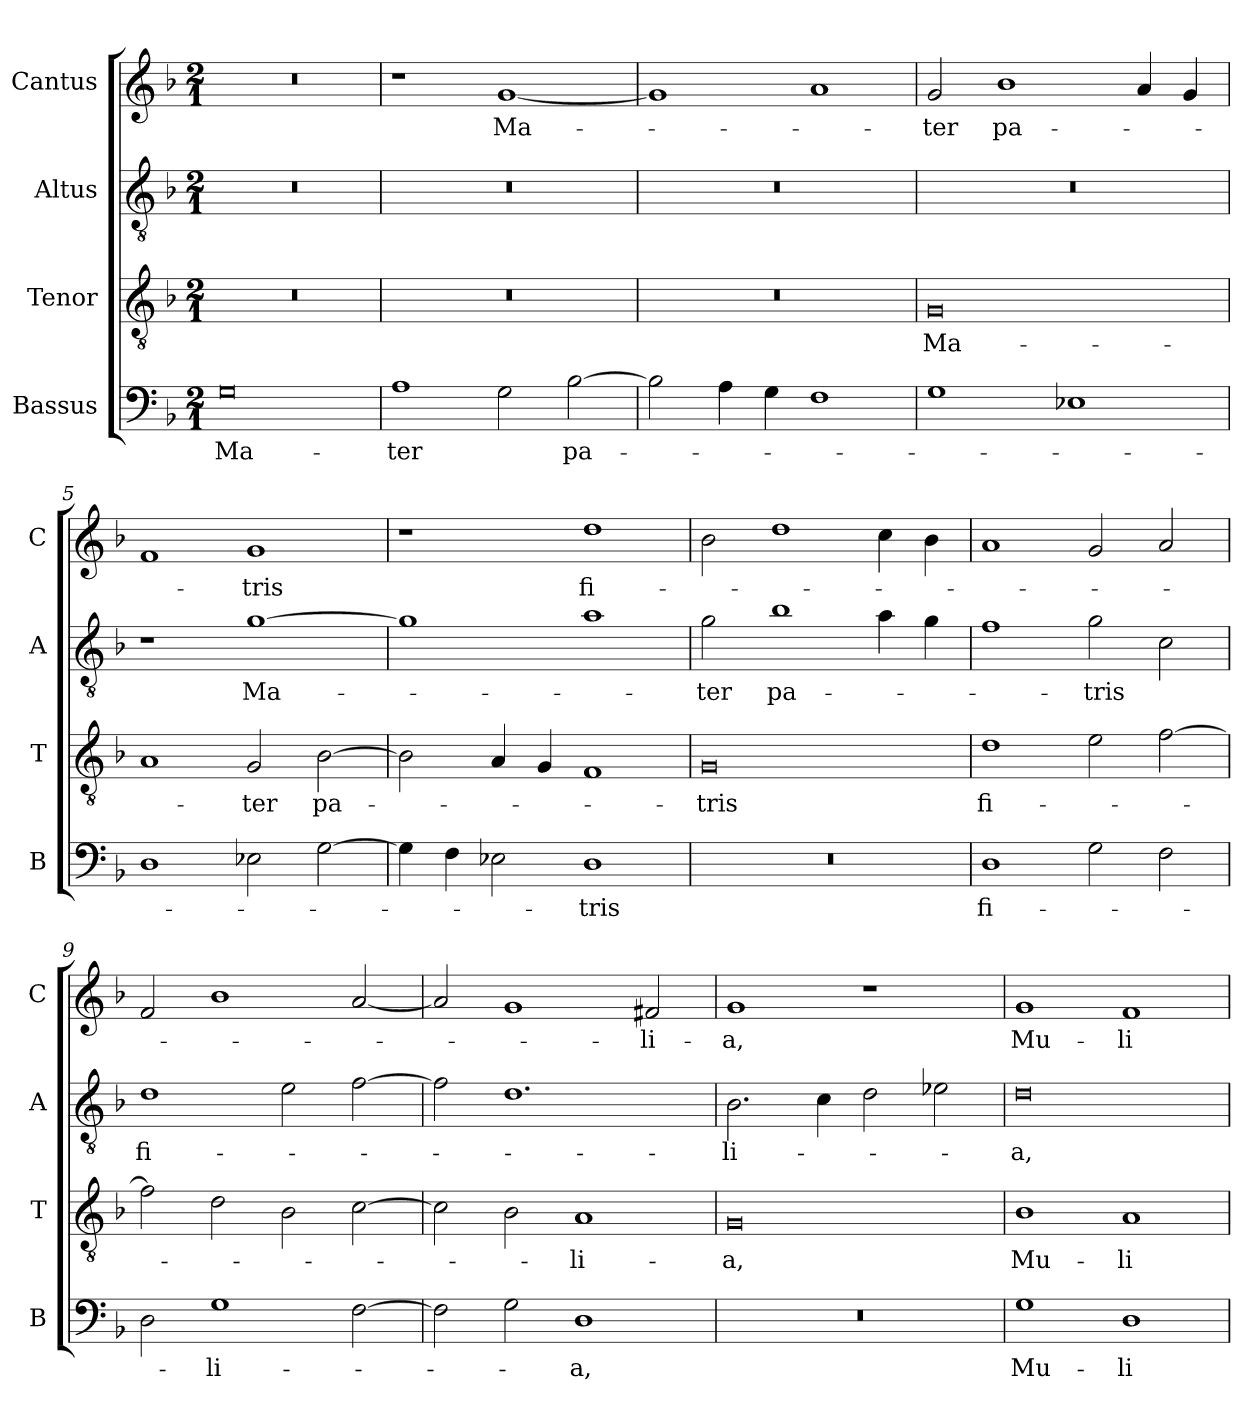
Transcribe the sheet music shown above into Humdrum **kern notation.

**kern	**text	**kern	**text	**kern	**text	**kern	**text
*part4	*part4	*part3	*part3	*part2	*part2	*part1	*part1
*staff4	*staff4	*staff3	*staff3	*staff2	*staff2	*staff1	*staff1
*I"Bassus	*	*I"Tenor	*	*I"Altus	*	*I"Cantus	*
*I'B	*	*I'T	*	*I'A	*	*I'C	*
*clefF4	*	*clefGv2	*	*clefGv2	*	*clefG2	*
*k[b-]	*	*k[b-]	*	*k[b-]	*	*k[b-]	*
*M2/1	*	*M2/1	*	*M2/1	*	*M2/1	*
=1	=1	=1	=1	=1	=1	=1	=1
0G	Ma-	0r	.	0r	.	0r	.
=2	=2	=2	=2	=2	=2	=2	=2
1A	ter	0r	.	0r	.	1r	.
2G	.	.	.	.	.	[1g	Ma-
[2B-	pa-	.	.	.	.	.	.
=3	=3	=3	=3	=3	=3	=3	=3
2B-]	.	0r	.	0r	.	1g]	.
4A	.	.	.	.	.	.	.
4G	.	.	.	.	.	.	.
1F	.	.	.	.	.	1a	.
=4	=4	=4	=4	=4	=4	=4	=4
1G	.	0G	Ma-	0r	.	2g	-ter
.	.	.	.	.	.	1b-	pa-
1E-X	.	.	.	.	.	.	.
.	.	.	.	.	.	4a	.
.	.	.	.	.	.	4g	.
!!LO:LB:g=z
=5	=5	=5	=5	=5	=5	=5	=5
1D	.	1A	.	1r	.	1f	.
2E-X	.	2G	-ter	[1g	Ma-	1g	-tris
[2G	.	[2B-	pa-	.	.	.	.
=6	=6	=6	=6	=6	=6	=6	=6
4G]	.	2B-]	.	1g]	.	1r	.
4F	.	.	.	.	.	.	.
2E-X	.	4A	.	.	.	.	.
.	.	4G	.	.	.	.	.
1D	-tris	1F	.	1a	.	1dd	fi-
=7	=7	=7	=7	=7	=7	=7	=7
0r	.	0G	-tris	2g	-ter	2b-	.
.	.	.	.	1b-	pa-	1dd	.
.	.	.	.	4a	.	4cc	.
.	.	.	.	4g	.	4b-	.
=8	=8	=8	=8	=8	=8	=8	=8
1D	fi-	1d	fi-	1f	.	1a	.
2G	.	2e	.	2g	-tris	2g	.
2F	.	[2f	.	2c	.	2a	.
!!LO:LB:g=z
=9	=9	=9	=9	=9	=9	=9	=9
2D	.	2f]	.	1d	fi-	2f	.
1G	-li-	2d	.	.	.	1b-	.
.	.	2B-	.	2e	.	.	.
[2F	.	[2c	.	[2f	.	[2a	.
=10	=10	=10	=10	=10	=10	=10	=10
2F]	.	2c]	.	2f]	.	2a]	.
2G	.	2B-	.	1.d	.	1g	.
1D	-a,	1A	-li-	.	.	.	.
.	.	.	.	.	.	2f#X	-li-
=11	=11	=11	=11	=11	=11	=11	=11
0r	.	0G	-a,	2.B-	-li-	1g	-a,
.	.	.	.	4c	.	.	.
.	.	.	.	2d	.	1r	.
.	.	.	.	2e-X	.	.	.
=12	=12	=12	=12	=12	=12	=12	=12
1G	Mu-	1B-	Mu-	0d	-a,	1g	Mu-
1D	-li-	1A	-li-	.	.	1f	-li-
=	=	=	=	=	=	=	=
*-	*-	*-	*-	*-	*-	*-	*-
